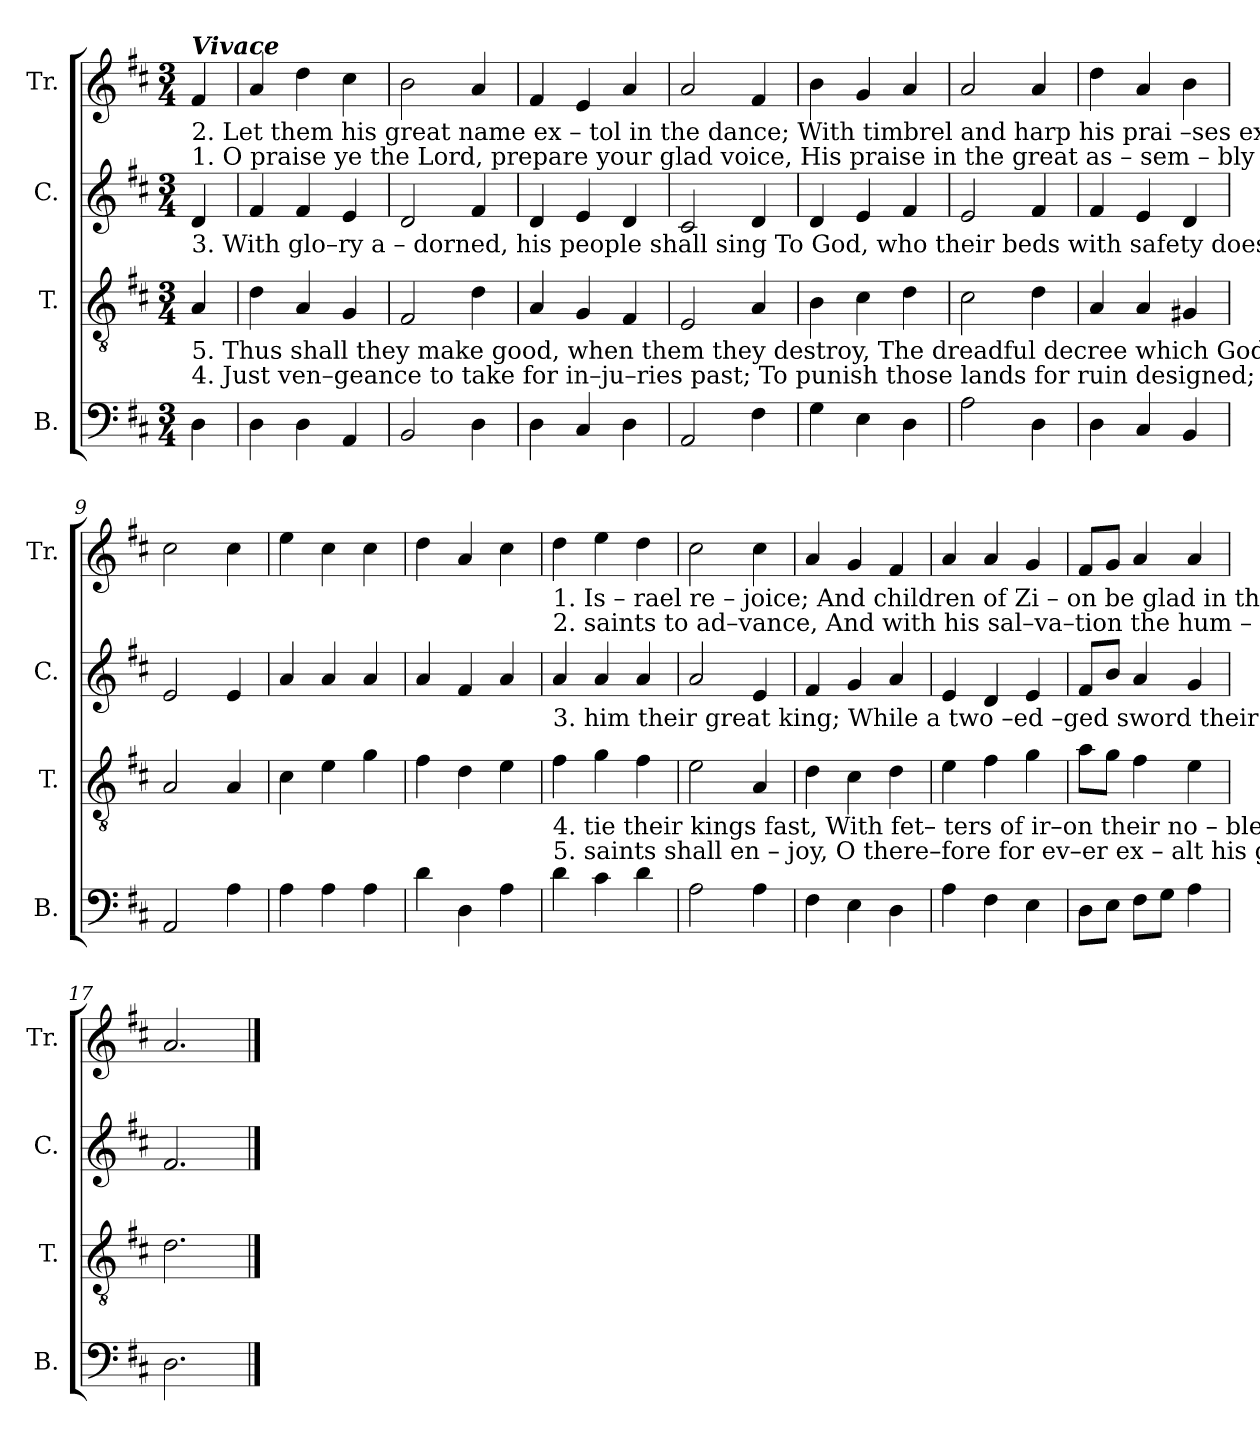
**kern	**kern	**kern	**kern
*part4	*part3	*part2	*part1
*staff4	*staff3	*staff2	*staff1
*I"B.	*I"T.	*I"C.	*I"Tr.
*I'B.	*I'T.	*I'C.	*I'Tr.
*clefF4	*clefGv2	*clefG2	*clefG2
*k[f#c#]	*k[f#c#]	*k[f#c#]	*k[f#c#]
*M3/4	*M3/4	*M3/4	*M3/4
*MM180	*MM180	*MM180	*MM180
=1	=1	=1	=1
!	!	!	!LO:TX:a:Bi:t=Vivace
!	!	!	!LO:TX:b:t=2. Let  them  his  great name  ex – tol  in  the dance;   With  timbrel  and  harp  his  prai –ses ex–press&colon;  Who always takes pleasure his
!	!	!	!LO:TX:b:t=1. O  praise  ye  the Lord, prepare your glad voice,   His   praise  in  the  great  as – sem – bly  to  sing&colon;     In   our  great  cre–a–tor  let
!	!	!LO:TX:b:t=3. With glo–ry  a – dorned,  his people shall sing   To God, who their beds with safety does shield&colon; Their mouths filled with praises of	!
!	!LO:TX:b:t=5.  Thus shall they make good, when them they destroy, The dreadful decree which God does proclaim&colon;  Such honour and  triumph  his	!	!
!	!LO:TX:b:t=4.   Just  ven–geance  to  take  for  in–ju–ries    past;     To   punish  those  lands  for  ruin  designed;  With chains, as  their captives,  to	!	!
4D\	4A/	4d/	4f#/
=2	=2	=2	=2
4D\	4d\	4f#/	4a/
4D\	4A/	4f#/	4dd\
4AA/	4G/	4e/	4cc#\
=3	=3	=3	=3
2BB/	2F#/	2d/	2b\
4D\	4d\	4f#/	4a/
=4	=4	=4	=4
4D\	4A/	4d/	4f#/
4C#/	4G/	4e/	4e/
4D\	4F#/	4d/	4a/
=5	=5	=5	=5
2AA/	2E/	2c#/	2a/
4F#\	4A/	4d/	4f#/
=6	=6	=6	=6
4G\	4B\	4d/	4b\
4E\	4c#\	4e/	4g/
4D\	4d\	4f#/	4a/
=7	=7	=7	=7
2A\	2c#\	2e/	2a/
4D\	4d\	4f#/	4a/
=8	=8	=8	=8
4D\	4A/	4f#/	4dd\
4C#/	4A/	4e/	4a/
4BB/	4G#X/	4d/	4b\
=9	=9	=9	=9
2AA/	2A/	2e/	2cc#\
4A\	4A/	4e/	4cc#\
=10	=10	=10	=10
4A\	4c#\	4a/	4ee\
4A\	4e\	4a/	4cc#\
4A\	4g\	4a/	4cc#\
=11	=11	=11	=11
4d\	4f#\	4a/	4dd\
4D\	4d\	4f#/	4a/
4A\	4e\	4a/	4cc#\
!!LO:LB:g=z
=12	=12	=12	=12
!	!	!	!LO:TX:b:t=1. Is – rael   re – joice;      And   children  of    Zi – on   be      glad      in       their    King.
!	!	!	!LO:TX:b:t=2. saints to  ad–vance,     And   with  his  sal–va–tion  the   hum –  ble      to         bless.
!	!	!LO:TX:b:t=3. him their great king;     While  a   two –ed –ged  sword  their right hand shall  wield.	!
!	!LO:TX:b:t=4.   tie  their  kings  fast,   With  fet– ters  of     ir–on    their   no –  bles       to       bind.	!	!
!	!LO:TX:b:t=5.  saints  shall  en –  joy,     O  there–fore  for   ev–er    ex   –   alt       his    great    name!	!	!
4d\	4f#\	4a/	4dd\
4c#\	4g\	4a/	4ee\
4d\	4f#\	4a/	4dd\
=13	=13	=13	=13
2A\	2e\	2a/	2cc#\
4A\	4A/	4e/	4cc#\
=14	=14	=14	=14
4F#\	4d\	4f#/	4a/
4E\	4c#\	4g/	4g/
4D\	4d\	4a/	4f#/
=15	=15	=15	=15
4A\	4e\	4e/	4a/
4F#\	4f#\	4d/	4a/
4E\	4g\	4e/	4g/
=16	=16	=16	=16
8D\L	8a\L	8f#/L	8f#/L
8E\J	8g\J	8b/J	8g/J
8F#\L	4f#\	4a/	4a/
8G\J	.	.	.
4A\	4e\	4g/	4a/
=17	=17	=17	=17
2.D\	2.d\	2.f#/	2.a/
==	==	==	==
*-	*-	*-	*-
